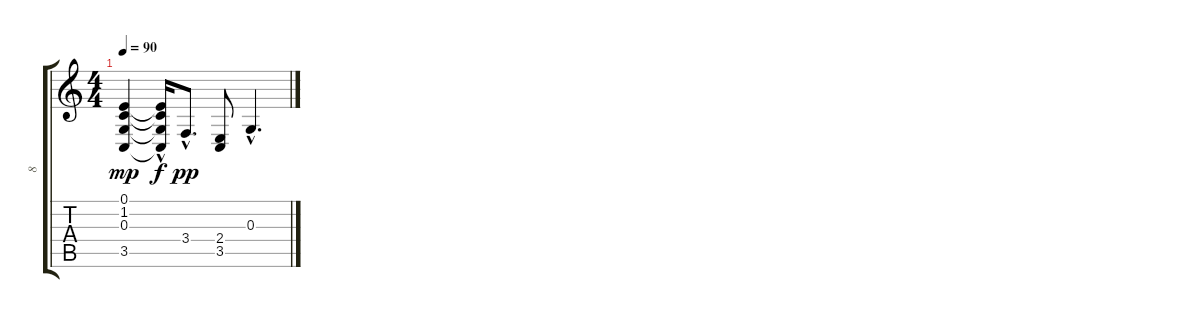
\track ("8         MUZIK " "8         ") {instrument electricpiano2}
\staff {score tabs}
\tuning (E4 B3 G3 D3 A2 E2) {hide}
\ts (4 4)
\tempo 90
\clef g2
\ks c
(0.1 1.2 0.3 3.5).4{dy mp} (0.1{hac t} 1.2{hac t} 0.3{hac t} 3.5{t}).16{dy f} 3.4{hac}.8{d dy pp} (2.4 3.5).8 0.3{hac}.4{d}
